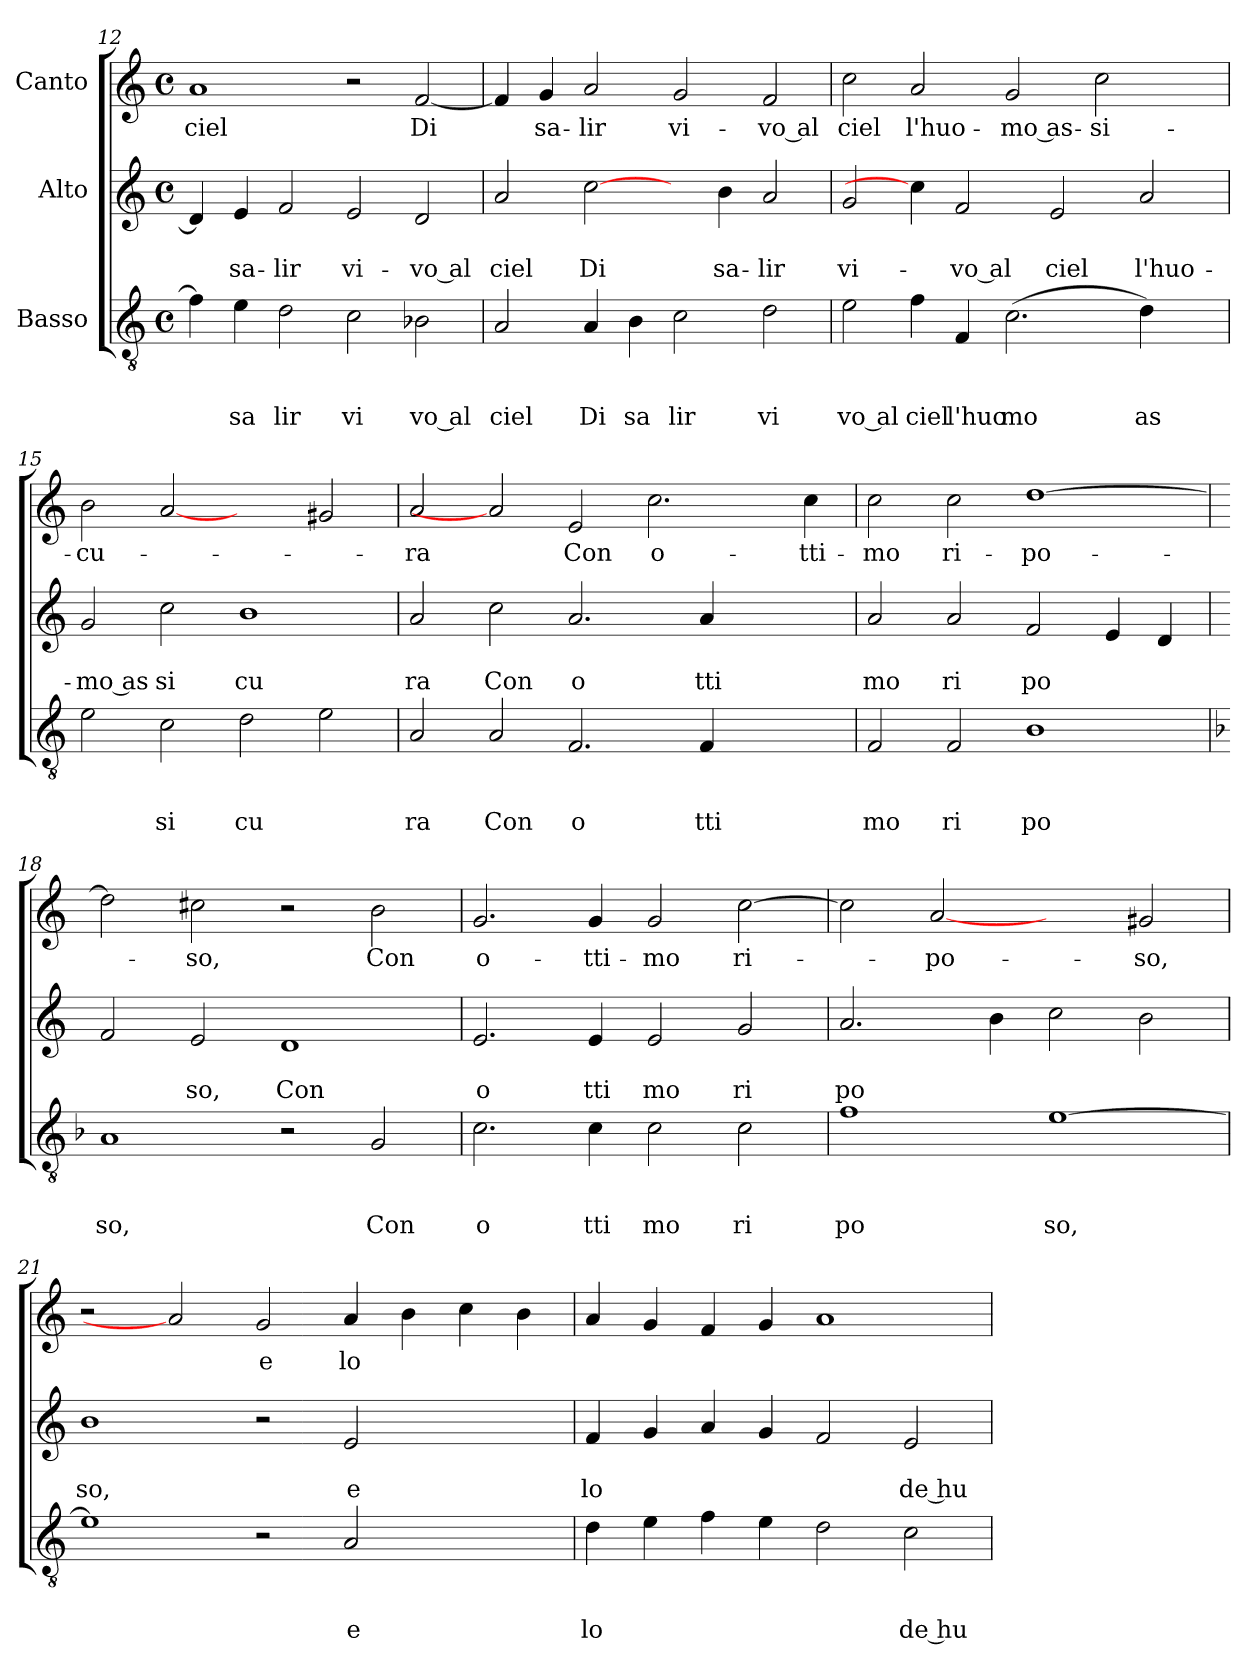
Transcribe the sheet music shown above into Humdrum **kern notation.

**kern	**text	**text	**text	**kern	**text	**text	**kern	**text
*part3	*part3	*part3	*part3	*part2	*part2	*part2	*part1	*part1
*staff3	*staff3	*staff3	*staff3	*staff2	*staff2	*staff2	*staff1	*staff1
*I"Basso	*	*	*	*I"Alto	*	*	*I"Canto	*
*clefGv2	*	*	*	*clefG2	*	*	*clefG2	*
*k[]	*	*	*	*k[]	*	*	*k[]	*
*C:	*	*	*	*C:	*	*	*C:	*
*M4/4	*	*	*	*M4/4	*	*	*M4/4	*
*met(c)	*	*	*	*met(c)	*	*	*met(c)	*
=12	=12	=12	=12	=12	=12	=12	=12	=12
!	!	!	!	!	!	!	!	!LO:LY:b
4f\]	.	.	.	4d/]	.	.	1a	ciel
!	!	!	!LO:LY:b	!	!	!LO:LY:b	!	!
4e\	.	.	sa	4e/	.	sa-	.	.
!	!	!	!LO:LY:b	!	!	!LO:LY:b	!	!
2d\	.	.	lir	2f/	.	-lir	.	.
!	!	!	!LO:LY:b	!	!	!LO:LY:b	!	!
2c\	.	.	vi	2e/	.	vi-	2r	.
!	!	!	!LO:LY:b:rj	!	!	!LO:LY:b:rj	!	!LO:LY:b
2B-X\	.	.	vo al	2d/	.	-vo al	[<2f/	Di
=13	=13	=13	=13	=13	=13	=13	=13	=13
!	!	!	!LO:LY:b	!	!	!LO:LY:b	!	!
2A/	.	.	ciel	2a/	.	ciel	4f/]	.
!	!	!	!	!	!	!	!	!LO:LY:b
.	.	.	.	.	.	.	4g/	sa-
!	!	!	!LO:LY:b	!	!	!LO:LY:b	!	!LO:LY:b
4A/	.	.	Di	[2cc\	.	Di	2a/	-lir
!	!	!	!LO:LY:b	!	!	!	!	!
4B\	.	.	sa	.	.	.	.	.
!	!	!	!LO:LY:b	!	!	!	!	!LO:LY:b
2c\	.	.	lir	4ryy	.	.	2g/	vi-
!	!	!	!	!	!	!LO:LY:b	!	!
.	.	.	.	4b\	.	sa-	.	.
!	!	!	!LO:LY:b	!	!	!LO:LY:b	!	!LO:LY:b:rj
2d\	.	.	vi	2a/	.	-lir	2f/	-vo al
=14	=14	=14	=14	=14	=14	=14	=14	=14
!	!	!	!LO:LY:b:rj	!	!	!LO:LY:b	!	!LO:LY:b
2e\	.	.	vo al	2g/	.	vi-	2cc\	ciel
!	!	!	!LO:LY:b	!	!	!	!	!LO:LY:b
4f\	.	.	ciel	4cc\]	.	.	2a/	l'huo-
!	!	!	!LO:LY:b	!	!	!LO:LY:b:rj	!	!
4F/	.	.	l'huo	2f/	.	-vo al	.	.
!	!	!	!LO:LY:b	!	!	!	!	!LO:LY:b:rj
(<2.c\	.	.	mo	.	.	.	2g/	-mo as-
!	!	!	!	!	!	!LO:LY:b	!	!
.	.	.	.	2e/	.	ciel	.	.
!	!	!	!	!	!	!	!	!LO:LY:b
.	.	.	.	.	.	.	2cc\	-si-
!	!	!	!LO:LY:b:rj	!	!	!LO:LY:b	!	!
4d\)	.	.	as	2a/	.	l'huo-	.	.
4ryy	.	.	.	.	.	.	4ryy	.
!!LO:LB:g=z
=15	=15	=15	=15	=15	=15	=15	=15	=15
!	!	!	!	!	!	!LO:LY:b:rj	!	!LO:LY:b
2e\	.	.	.	2g/	.	-mo as	2b\	-cu-
!	!	!	!LO:LY:b	!	!	!LO:LY:b	!	!
2c\	.	.	si	2cc\	.	si	[2a	.
!	!	!	!LO:LY:b	!	!	!LO:LY:b	!	!
2d\	.	.	cu	1b	.	cu	2ryy	.
2e\	.	.	.	.	.	.	2g#/	.
=16	=16	=16	=16	=16	=16	=16	=16	=16
!	!	!	!LO:LY:b	!	!	!LO:LY:b	!	!LO:LY:b
2A/	.	.	ra	2a/	.	ra	2a/	-ra
!	!	!	!LO:LY:b	!	!	!LO:LY:b	!	!
2A/	.	.	Con	2cc\	.	Con	2a]	.
!	!	!	!LO:LY:b	!	!	!LO:LY:b	!	!LO:LY:b
2.F/	.	.	o	2.a/	.	o	2e/	Con
!	!	!	!	!	!	!	!	!LO:LY:b
.	.	.	.	.	.	.	2.cc\	o-
!	!	!	!LO:LY:b	!	!	!LO:LY:b	!	!
4F/	.	.	tti	4a/	.	tti	.	.
2ryy	.	.	.	2ryy	.	.	.	.
!	!	!	!	!	!	!	!	!LO:LY:b
.	.	.	.	.	.	.	4cc\	-tti-
=17	=17	=17	=17	=17	=17	=17	=17	=17
!	!	!	!LO:LY:b	!	!	!LO:LY:b	!	!LO:LY:b
2F/	.	.	mo	2a/	.	mo	2cc\	-mo
!	!	!	!LO:LY:b	!	!	!LO:LY:b	!	!LO:LY:b
2F/	.	.	ri	2a/	.	ri	2cc\	ri-
!	!	!	!LO:LY:b	!	!	!LO:LY:b	!	!LO:LY:b
1B	.	.	po	2f/	.	po	[>1dd	-po-
.	.	.	.	4e/	.	.	.	.
.	.	.	.	4d/	.	.	.	.
=18	=18	=18	=18	=18	=18	=18	=18	=18
*k[b-]	*	*	*	*	*	*	*	*
*F:	*	*	*	*	*	*	*	*
!	!	!	!LO:LY:b	!	!	!	!	!
1A	.	.	so,	2f/	.	.	2dd\]	.
!	!	!	!	!	!	!LO:LY:b	!	!LO:LY:b
.	.	.	.	2e/	.	so,	2cc#X\	-so,
!	!	!	!	!	!	!LO:LY:b	!	!
2r	.	.	.	1d	.	Con	2r	.
!	!	!	!LO:LY:b	!	!	!	!	!LO:LY:b
2G/	.	.	Con	.	.	.	2b\	Con
=19	=19	=19	=19	=19	=19	=19	=19	=19
!	!	!	!LO:LY:b	!	!	!LO:LY:b	!	!LO:LY:b
2.c\	.	.	o	2.e/	.	o	2.g/	o-
!	!	!	!LO:LY:b	!	!	!LO:LY:b	!	!LO:LY:b
4c\	.	.	tti	4e/	.	tti	4g/	-tti-
!	!	!	!LO:LY:b	!	!	!LO:LY:b	!	!LO:LY:b
2c\	.	.	mo	2e/	.	mo	2g/	-mo
!	!	!	!LO:LY:b	!	!	!LO:LY:b	!	!LO:LY:b
2c\	.	.	ri	2g/	.	ri	[>2cc\	ri-
=20	=20	=20	=20	=20	=20	=20	=20	=20
!	!	!	!LO:LY:b	!	!	!LO:LY:b	!	!
1f	.	.	po	2.a/	.	po	2cc\]	.
!	!	!	!	!	!	!	!	!LO:LY:b
.	.	.	.	.	.	.	[2a	-po-
.	.	.	.	4b\	.	.	.	.
!	!	!	!LO:LY:b	!	!	!	!	!
[>1e	.	.	so,	2cc\	.	.	2ryy	.
!	!	!	!	!	!	!	!	!LO:LY:b
.	.	.	.	2b\	.	.	2g#X/	-so,
!!LO:PB:g=z
=21	=21	=21	=21	=21	=21	=21	=21	=21
*k[]	*	*	*	*	*	*	*	*
*C:	*	*	*	*	*	*	*	*
!	!	!	!	!	!	!LO:LY:b	!	!
1e]	.	.	.	1b	.	so,	2r	.
.	.	.	.	.	.	.	2a]	.
!	!	!	!	!	!	!	!	!LO:LY:b
2r	.	.	.	2r	.	.	2g/	e
!	!	!	!LO:LY:b	!	!	!LO:LY:b	!	!LO:LY:b
2A/	.	.	e	2e/	.	e	4a/	lo
.	.	.	.	.	.	.	4b\	.
2ryy	.	.	.	2ryy	.	.	4cc\	.
.	.	.	.	.	.	.	4b\	.
=22	=22	=22	=22	=22	=22	=22	=22	=22
!	!	!	!LO:LY:b	!	!	!LO:LY:b	!	!
4d\	.	.	lo	4f/	.	lo	4a/	.
4e\	.	.	.	4g/	.	.	4g/	.
4f\	.	.	.	4a/	.	.	4f/	.
4e\	.	.	.	4g/	.	.	4g/	.
2d\	.	.	.	2f/	.	.	1a	.
!	!	!	!LO:LY:b:rj	!	!	!LO:LY:b:rj	!	!
2c\	.	.	de hu	2e/	.	de hu	.	.
=	=	=	=	=	=	=	=	=
*-	*-	*-	*-	*-	*-	*-	*-	*-
